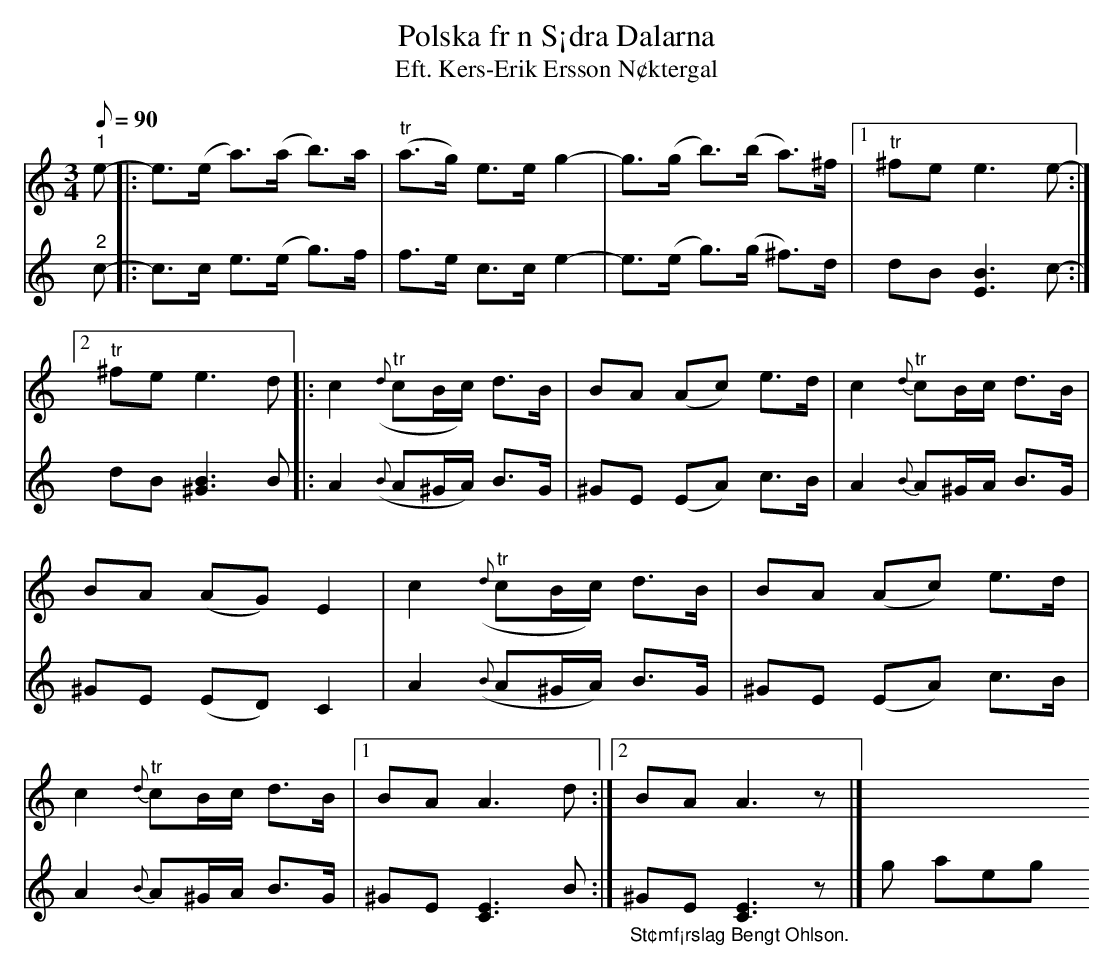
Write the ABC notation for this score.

X:1
T:Polska fr n S¡dra Dalarna
T:Eft. Kers-Erik Ersson N¢ktergal
K:Am
L:1/8
M:3/4
O:Polska
Q:90
K:none
V:1
"^1" e- [|: e>(e a>)(a b>)a |"^tr" (a>g) e>e g2- | g>(g b>)(b a>)^f |1"^tr" ^fe e3 e- :|]2
"^tr" ^fe e3 d [|: c2({d}"^tr" cB/c/) d>B | BA (Ac) e>d | c2{d}"^tr" cB/c/ d>B | BA (AG) E2 |
c2({d}"^tr" cB/c/) d>B | BA (Ac) e>d | c2{d}"^tr" cB/c/ d>B |1 BA A3 d :|]2 BA A3 z |]
V:2
"^2" c-  [|:  c>c e>(e g>)f  |  f>e c>c e2-  |  e>(e g>)(g ^f>)d  |1  dB [EB]3 c-  :|]2  dB [^GB]3 B  [|:
A2({B} A^G/A/) B>G  |  ^GE (EA) c>B  |  A2{B} A^G/A/ B>G  |  ^GE (ED) C2  |  A2({B} A^G/A/) B>G  |
^GE (EA) c>B  |  A2{B} A^G/A/ B>G  |1  ^GE [CE]3 B  :|]2 "_St¢mf¡rslag Bengt Ohlson." ^GE [CE]3 z  |]
Ing r i kategorin [[!andrast¢mma]].
